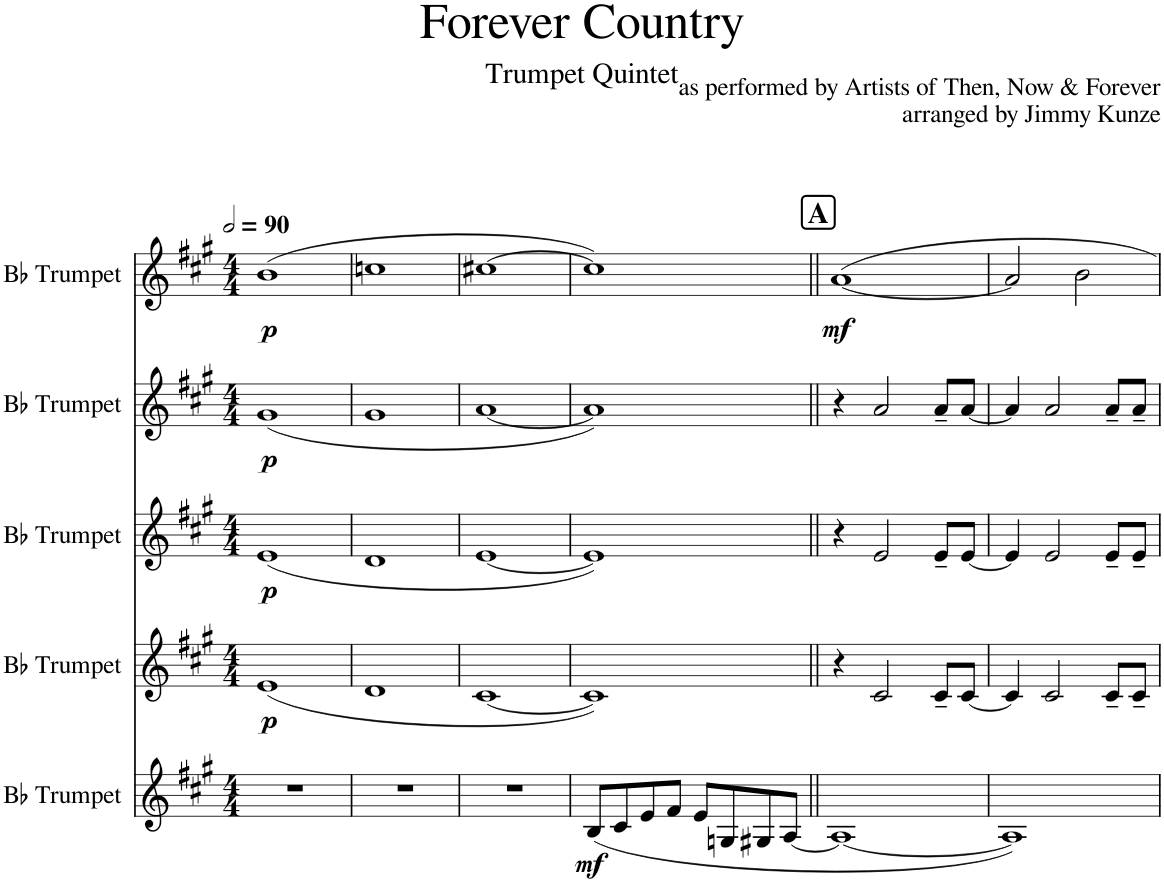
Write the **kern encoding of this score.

**kern	**dynam	**kern	**dynam	**kern	**dynam	**kern	**dynam	**kern	**dynam
*part5	*part5	*part4	*part4	*part3	*part3	*part2	*part2	*part1	*part1
*staff5	*staff5	*staff4	*staff4	*staff3	*staff3	*staff2	*staff2	*staff1	*staff1
*I"Bb Trumpet	*	*I"Bb Trumpet	*	*I"Bb Trumpet	*	*I"Bb Trumpet	*	*I"Bb Trumpet	*
*I'Bb Tpt.	*	*I'Bb Tpt.	*	*I'Bb Tpt.	*	*I'Bb Tpt.	*	*I'Bb Tpt.	*
*clefG2	*	*clefG2	*	*clefG2	*	*clefG2	*	*clefG2	*
*Trd1c2	*	*Trd1c2	*	*Trd1c2	*	*Trd1c2	*	*Trd1c2	*
*k[f#c#g#]	*	*k[f#c#g#]	*	*k[f#c#g#]	*	*k[f#c#g#]	*	*k[f#c#g#]	*
*M4/4	*	*M4/4	*	*M4/4	*	*M4/4	*	*M4/4	*
*MM180	*	*MM180	*	*MM180	*	*MM180	*	*MM180	*
=1	=1	=1	=1	=1	=1	=1	=1	=1	=1
!	!	!	!LO:DY:b	!	!LO:DY:b	!	!LO:DY:b	!	!LO:DY:b
1r	.	(1e	p	(1e	p	(1g#	p	(1b	p
=2	=2	=2	=2	=2	=2	=2	=2	=2	=2
1r	.	1d	.	1d	.	1g#	.	1ccn	.
=3	=3	=3	=3	=3	=3	=3	=3	=3	=3
1r	.	[1c#	.	[1e	.	[1a	.	[1cc#X	.
=4	=4	=4	=4	=4	=4	=4	=4	=4	=4
!	!LO:DY:b	!	!	!	!	!	!	!	!
(8B/L	mf	1c#])	.	1e])	.	1a])	.	1cc#])	.
8c#/	.	.	.	.	.	.	.	.	.
8e/	.	.	.	.	.	.	.	.	.
8f#/J	.	.	.	.	.	.	.	.	.
8e/L	.	.	.	.	.	.	.	.	.
8Gn/	.	.	.	.	.	.	.	.	.
8G#X/	.	.	.	.	.	.	.	.	.
[8A/J	.	.	.	.	.	.	.	.	.
!!LO:REH:place=s1:a:B:cj:fs=14:t=A
=5||	=5||	=5||	=5||	=5||	=5||	=5||	=5||	=5||	=5||
!	!	!	!	!	!	!	!	!	!LO:DY:b
1A_	.	4r	.	4r	.	4r	.	[1a	mf
.	.	2c#/	.	2e/	.	2a/	.	.	.
.	.	8c#~/L	.	8e~/L	.	8a~/L	.	.	.
.	.	[8c#/J	.	[8e/J	.	[8a/J	.	.	.
=6	=6	=6	=6	=6	=6	=6	=6	=6	=6
1A])	.	4c#/]	.	4e/]	.	4a/]	.	2a/]	.
.	.	2c#/	.	2e/	.	2a/	.	.	.
.	.	.	.	.	.	.	.	2b\	.
.	.	8c#~/L	.	8e~/L	.	8a~/L	.	.	.
.	.	8c#~/J	.	8e~/J	.	8a~/J	.	.	.
=	=	=	=	=	=	=	=	=	=
*-	*-	*-	*-	*-	*-	*-	*-	*-	*-
